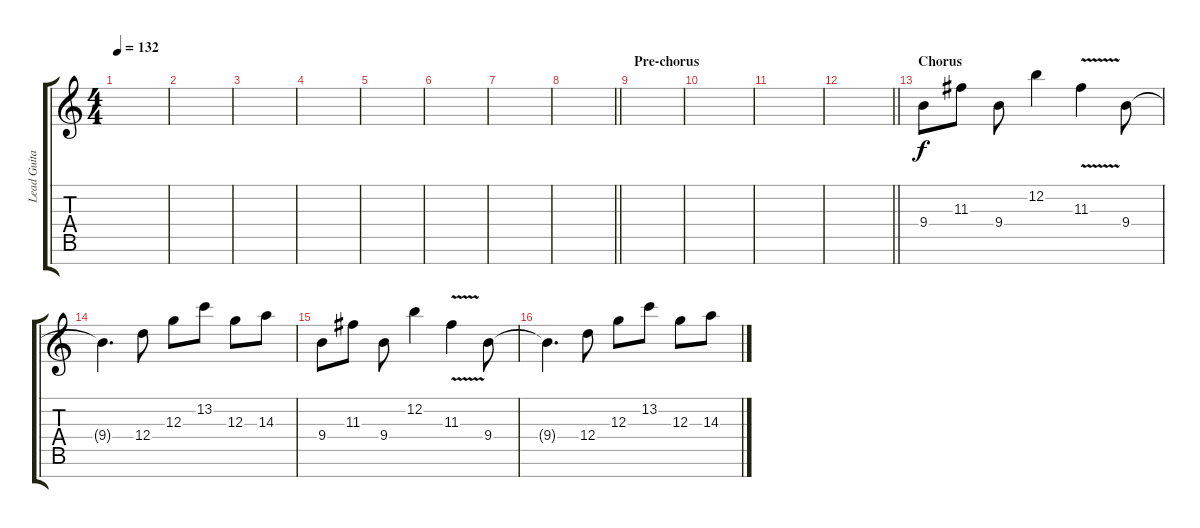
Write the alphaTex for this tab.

\track ("Lead Guitar" "Lead Guita") {instrument distortionguitar}
\staff {score tabs}
\tuning (E4 B3 G3 D3 A2 E2 B1) {hide}
\ts (4 4)
\tempo 132
\clef g2
\ks c
|
|
|
|
|
|
|
\barLineRight lightlight
|
\section ("" "Pre-chorus")
|
|
|
\barLineRight lightlight
|
\section ("" "Chorus")
9.4.8 11.3.8 9.4.8 12.2.4 11.3{v}.4 9.4.8 |
9.4{t}.4{d} 12.4.8 12.3.8 13.2.8 12.3.8 14.3.8 |
9.4.8 11.3.8 9.4.8 12.2.4 11.3{v}.4 9.4.8 |
9.4{t}.4{d} 12.4.8 12.3.8 13.2.8 12.3.8 14.3.8
